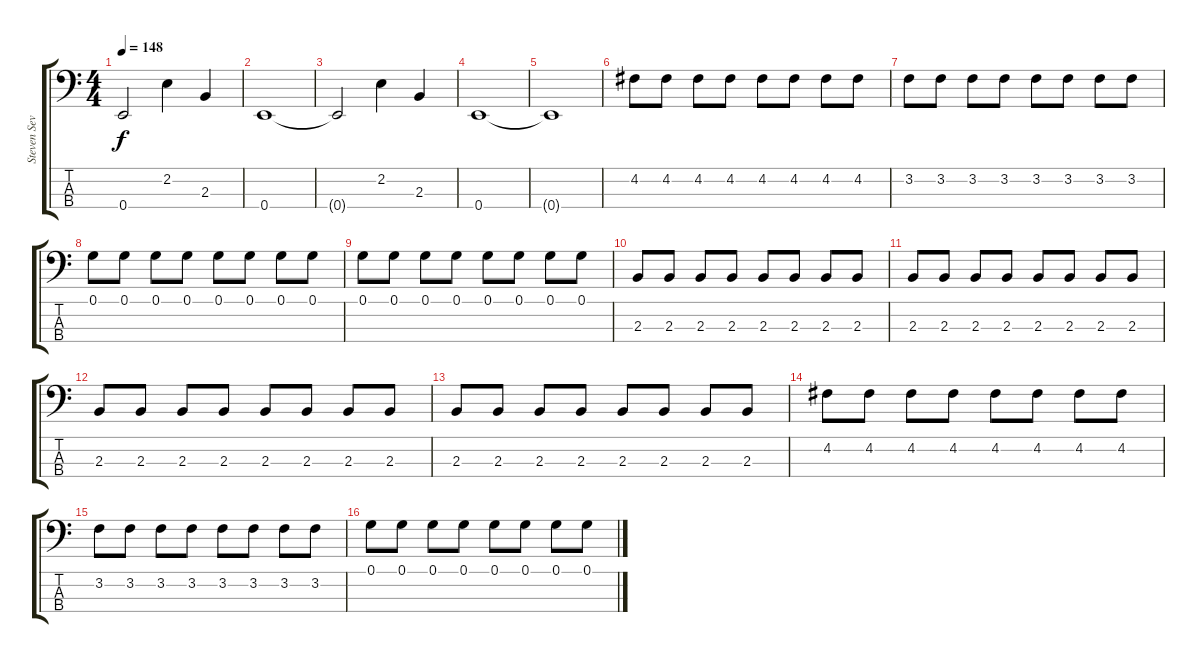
\track ("Steven Severin" "Steven Sev") {instrument electricbassfinger}
\staff {score tabs}
\tuning (G2 D2 A1 E1) {hide}
\ts (4 4)
\tempo 148
\clef f4
\ks c
0.4{t}.2{dy f} 2.2.4 2.3.4 |
0.4.1 |
0.4{t}.2 2.2.4 2.3.4 |
0.4.1 |
0.4{t}.1 |
4.2.8 4.2.8 4.2.8 4.2.8 4.2.8 4.2.8 4.2.8 4.2.8 |
3.2.8 3.2.8 3.2.8 3.2.8 3.2.8 3.2.8 3.2.8 3.2.8 |
0.1.8 0.1.8 0.1.8 0.1.8 0.1.8 0.1.8 0.1.8 0.1.8 |
0.1.8 0.1.8 0.1.8 0.1.8 0.1.8 0.1.8 0.1.8 0.1.8 |
2.3.8 2.3.8 2.3.8 2.3.8 2.3.8 2.3.8 2.3.8 2.3.8 |
2.3.8 2.3.8 2.3.8 2.3.8 2.3.8 2.3.8 2.3.8 2.3.8 |
2.3.8 2.3.8 2.3.8 2.3.8 2.3.8 2.3.8 2.3.8 2.3.8 |
2.3.8 2.3.8 2.3.8 2.3.8 2.3.8 2.3.8 2.3.8 2.3.8 |
4.2.8 4.2.8 4.2.8 4.2.8 4.2.8 4.2.8 4.2.8 4.2.8 |
3.2.8 3.2.8 3.2.8 3.2.8 3.2.8 3.2.8 3.2.8 3.2.8 |
0.1.8 0.1.8 0.1.8 0.1.8 0.1.8 0.1.8 0.1.8 0.1.8
